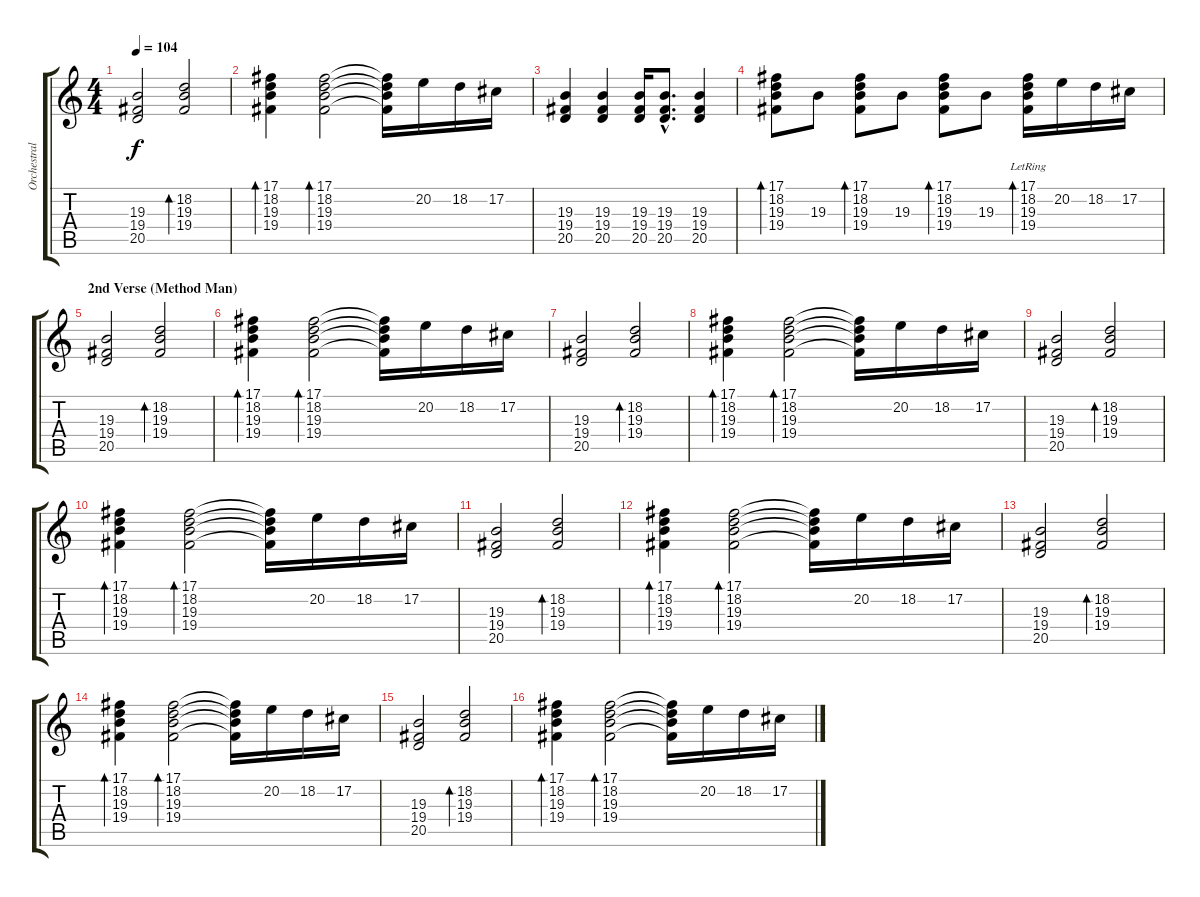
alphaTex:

\track ("Orchestral Harp" "Orchestral") {instrument orchestralharp}
\staff {score tabs}
\tuning (Db4 Ab3 E3 B2 Gb2 Db2) {hide}
\ts (4 4)
\tempo 104
\clef g2
\ks c
(19.3 19.4 20.5).2{dy f} (18.2 19.3 19.4).2{bd 240} |
(17.1 18.2 19.3 19.4).4{bd 240} (17.1 18.2 19.3 19.4).2{bd 240} (17.1{t} 18.2{t} 19.3{t} 19.4{t}).16 20.2.16 18.2.16 17.2.16 |
(19.3 19.4 20.5).4 (19.3 19.4 20.5).4 (19.3 19.4 20.5).16 (19.3{hac} 19.4{hac} 20.5{hac}).8{d} (19.3 19.4 20.5).4 |
(17.1 18.2 19.3 19.4).8{bd 240} 19.3.8 (17.1 18.2 19.3 19.4).8{bd 240} 19.3.8 (17.1 18.2 19.3 19.4).8{bd 120} 19.3.8 (17.1{lr} 18.2{lr} 19.3{lr} 19.4{lr}).16{bd 240} 20.2.16 18.2.16 17.2.16 |
\section ("" "2nd Verse (Method Man)")
(19.3 19.4 20.5).2 (18.2 19.3 19.4).2{bd 240} |
(17.1 18.2 19.3 19.4).4{bd 240} (17.1 18.2 19.3 19.4).2{bd 240} (17.1{t} 18.2{t} 19.3{t} 19.4{t}).16 20.2.16 18.2.16 17.2.16 |
(19.3 19.4 20.5).2 (18.2 19.3 19.4).2{bd 240} |
(17.1 18.2 19.3 19.4).4{bd 240} (17.1 18.2 19.3 19.4).2{bd 240} (17.1{t} 18.2{t} 19.3{t} 19.4{t}).16 20.2.16 18.2.16 17.2.16 |
(19.3 19.4 20.5).2 (18.2 19.3 19.4).2{bd 240} |
(17.1 18.2 19.3 19.4).4{bd 240} (17.1 18.2 19.3 19.4).2{bd 240} (17.1{t} 18.2{t} 19.3{t} 19.4{t}).16 20.2.16 18.2.16 17.2.16 |
(19.3 19.4 20.5).2 (18.2 19.3 19.4).2{bd 240} |
(17.1 18.2 19.3 19.4).4{bd 240} (17.1 18.2 19.3 19.4).2{bd 240} (17.1{t} 18.2{t} 19.3{t} 19.4{t}).16 20.2.16 18.2.16 17.2.16 |
(19.3 19.4 20.5).2 (18.2 19.3 19.4).2{bd 240} |
(17.1 18.2 19.3 19.4).4{bd 240} (17.1 18.2 19.3 19.4).2{bd 240} (17.1{t} 18.2{t} 19.3{t} 19.4{t}).16 20.2.16 18.2.16 17.2.16 |
(19.3 19.4 20.5).2 (18.2 19.3 19.4).2{bd 240} |
(17.1 18.2 19.3 19.4).4{bd 240} (17.1 18.2 19.3 19.4).2{bd 240} (17.1{t} 18.2{t} 19.3{t} 19.4{t}).16 20.2.16 18.2.16 17.2.16
